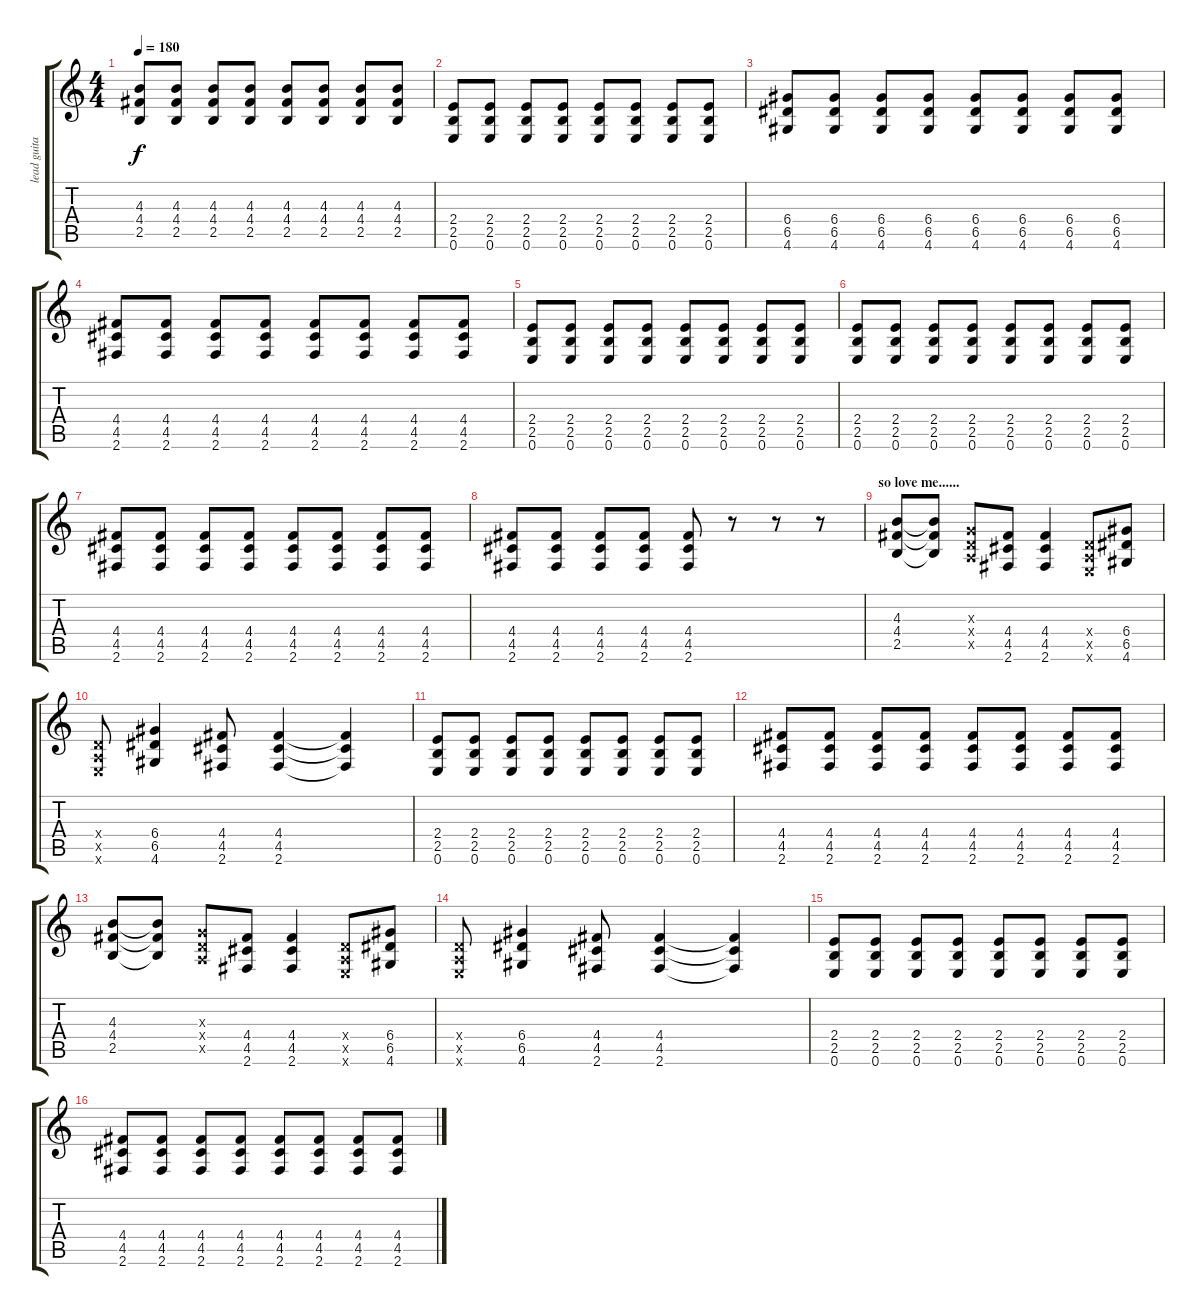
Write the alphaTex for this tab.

\track ("lead guitar" "lead guita") {instrument overdrivenguitar}
\staff {score tabs}
\tuning (E4 B3 G3 D3 A2 E2) {hide}
\ts (4 4)
\tempo 180
\clef g2
\ks c
(4.3 4.4 2.5).8{dy f} (4.3 4.4 2.5).8 (4.3 4.4 2.5).8 (4.3 4.4 2.5).8 (4.3 4.4 2.5).8 (4.3 4.4 2.5).8 (4.3 4.4 2.5).8 (4.3 4.4 2.5).8 |
(2.4 2.5 0.6).8 (2.4 2.5 0.6).8 (2.4 2.5 0.6).8 (2.4 2.5 0.6).8 (2.4 2.5 0.6).8 (2.4 2.5 0.6).8 (2.4 2.5 0.6).8 (2.4 2.5 0.6).8 |
(6.4 6.5 4.6).8 (6.4 6.5 4.6).8 (6.4 6.5 4.6).8 (6.4 6.5 4.6).8 (6.4 6.5 4.6).8 (6.4 6.5 4.6).8 (6.4 6.5 4.6).8 (6.4 6.5 4.6).8 |
(4.4 4.5 2.6).8 (4.4 4.5 2.6).8 (4.4 4.5 2.6).8 (4.4 4.5 2.6).8 (4.4 4.5 2.6).8 (4.4 4.5 2.6).8 (4.4 4.5 2.6).8 (4.4 4.5 2.6).8 |
(2.4 2.5 0.6).8 (2.4 2.5 0.6).8 (2.4 2.5 0.6).8 (2.4 2.5 0.6).8 (2.4 2.5 0.6).8 (2.4 2.5 0.6).8 (2.4 2.5 0.6).8 (2.4 2.5 0.6).8 |
(2.4 2.5 0.6).8 (2.4 2.5 0.6).8 (2.4 2.5 0.6).8 (2.4 2.5 0.6).8 (2.4 2.5 0.6).8 (2.4 2.5 0.6).8 (2.4 2.5 0.6).8 (2.4 2.5 0.6).8 |
(4.4 4.5 2.6).8 (4.4 4.5 2.6).8 (4.4 4.5 2.6).8 (4.4 4.5 2.6).8 (4.4 4.5 2.6).8 (4.4 4.5 2.6).8 (4.4 4.5 2.6).8 (4.4 4.5 2.6).8 |
(4.4 4.5 2.6).8 (4.4 4.5 2.6).8 (4.4 4.5 2.6).8 (4.4 4.5 2.6).8 (4.4 4.5 2.6).8 r.8 r.8 r.8 |
\section ("" "so love me......")
(4.3 4.4 2.5).8 (4.3{t} 4.4{t} 2.5{t}).8 (0.3{x} 0.4{x} 0.5{x}).8 (4.4 4.5 2.6).8 (4.4 4.5 2.6).4 (0.4{x} 0.5{x} 0.6{x}).8 (6.4 6.5 4.6).8 |
(0.4{x} 0.5{x} 0.6{x}).8 (6.4 6.5 4.6).4 (4.4 4.5 2.6).8 (4.4 4.5 2.6).4 (4.4{t} 4.5{t} 2.6{t}).4 |
(2.4 2.5 0.6).8 (2.4 2.5 0.6).8 (2.4 2.5 0.6).8 (2.4 2.5 0.6).8 (2.4 2.5 0.6).8 (2.4 2.5 0.6).8 (2.4 2.5 0.6).8 (2.4 2.5 0.6).8 |
(4.4 4.5 2.6).8 (4.4 4.5 2.6).8 (4.4 4.5 2.6).8 (4.4 4.5 2.6).8 (4.4 4.5 2.6).8 (4.4 4.5 2.6).8 (4.4 4.5 2.6).8 (4.4 4.5 2.6).8 |
(4.3 4.4 2.5).8 (4.3{t} 4.4{t} 2.5{t}).8 (0.3{x} 0.4{x} 0.5{x}).8 (4.4 4.5 2.6).8 (4.4 4.5 2.6).4 (0.4{x} 0.5{x} 0.6{x}).8 (6.4 6.5 4.6).8 |
(0.4{x} 0.5{x} 0.6{x}).8 (6.4 6.5 4.6).4 (4.4 4.5 2.6).8 (4.4 4.5 2.6).4 (4.4{t} 4.5{t} 2.6{t}).4 |
(2.4 2.5 0.6).8 (2.4 2.5 0.6).8 (2.4 2.5 0.6).8 (2.4 2.5 0.6).8 (2.4 2.5 0.6).8 (2.4 2.5 0.6).8 (2.4 2.5 0.6).8 (2.4 2.5 0.6).8 |
(4.4 4.5 2.6).8 (4.4 4.5 2.6).8 (4.4 4.5 2.6).8 (4.4 4.5 2.6).8 (4.4 4.5 2.6).8 (4.4 4.5 2.6).8 (4.4 4.5 2.6).8 (4.4 4.5 2.6).8
